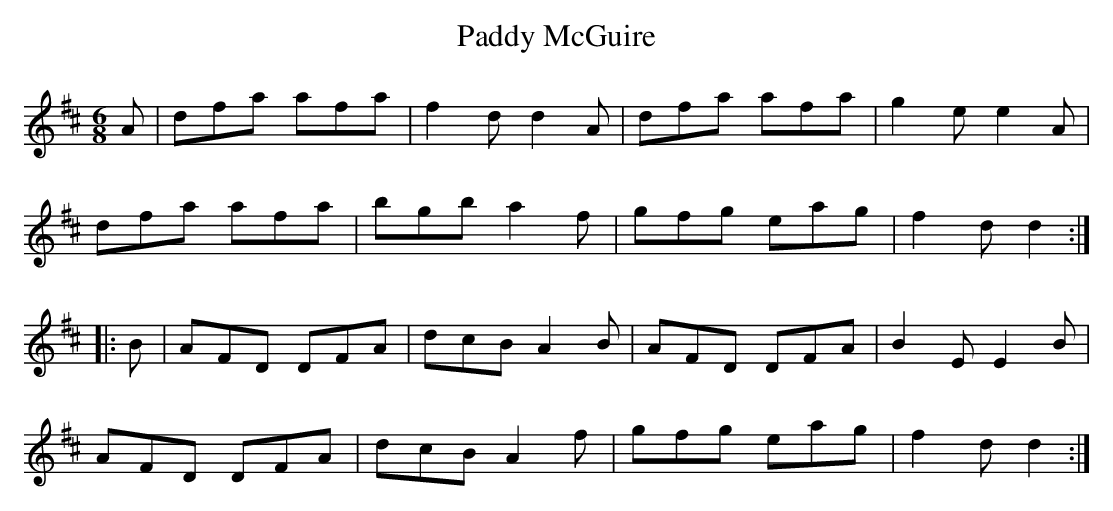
X:1
T:Paddy McGuire
M:6/8
L:1/8
K:D
A|dfa afa|f2d d2A|dfa afa|g2e e2A|
dfa afa|bgb a2f|gfg eag|f2d d2:|
|:B|AFD DFA|dcB A2B|AFD DFA|B2E E2B|
AFD DFA|dcB A2f|gfg eag|f2d d2:|]
